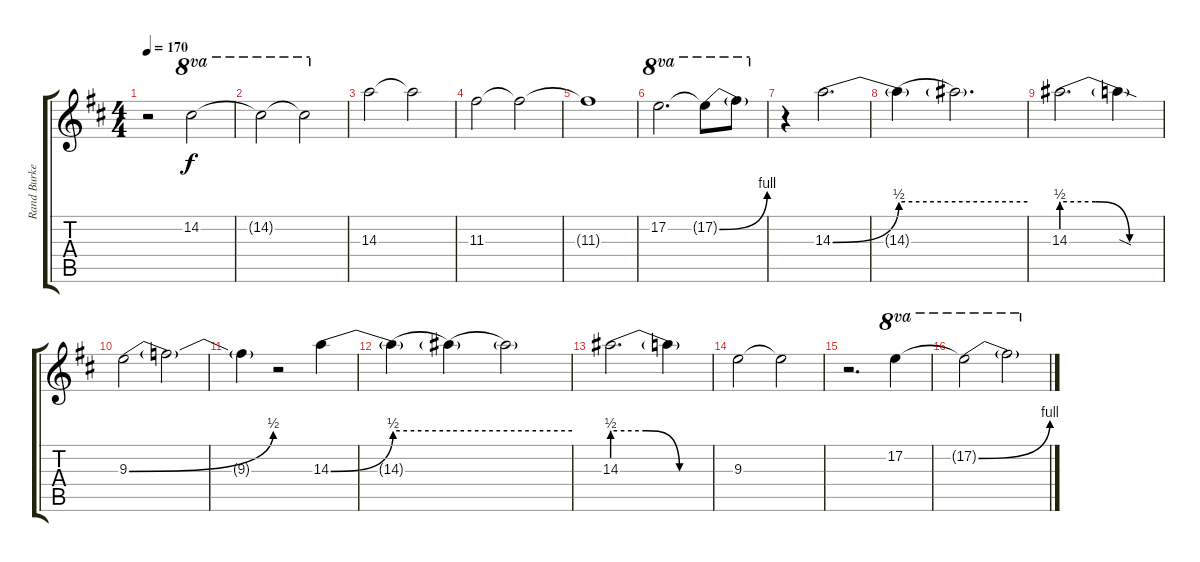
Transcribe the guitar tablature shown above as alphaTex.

\track ("Rand Burkey intro lead" "Rand Burke") {instrument distortionguitar}
\staff {score tabs}
\tuning (E4 B3 G3 D3 A2 E2) {hide}
\ts (4 4)
\tempo 170
\clef g2
\ks d
r.2{dy f instrument distortionguitar} 14.2.2{ot 8va} |
14.2{t}.2{ot 8va} 14.2{t}.2{ot 8va} |
14.3.2 14.3{t}.2 |
11.3.2 11.3{t}.2 |
11.3{t}.1 |
17.2.2{d ot 8va} 17.2{be (bend 0 0 60 4) t}.8{ot 8va} 17.2{t}.8{ot 8va} |
r.4 14.3{be (bend 0 0 60 2)}.2{d} |
14.3{be (hold 0 2 60 2) t}.4 14.3{t}.2{d} |
14.3{be (custom 0 2 20 2 40 0 60 0)}.2{d} 14.3{sod t}.4 |
9.3{be (bend 0 0 60 2)}.2 9.3{t}.2 |
9.3{t}.4 r.2 14.3{be (bend 0 0 60 2)}.4 |
14.3{be (hold 0 2 60 2) t}.4 14.3{be (hold 0 2 60 2) t}.4 14.3{t}.2 |
14.3{be (custom 0 2 20 2 40 0 60 0)}.2{d} 14.3{t}.4 |
9.3.2 9.3{t}.2 |
r.2{d} 17.2.4{ot 8va} |
17.2{be (bend 0 0 60 4) t}.2{ot 8va} 17.2{t}.2{ot 8va}
